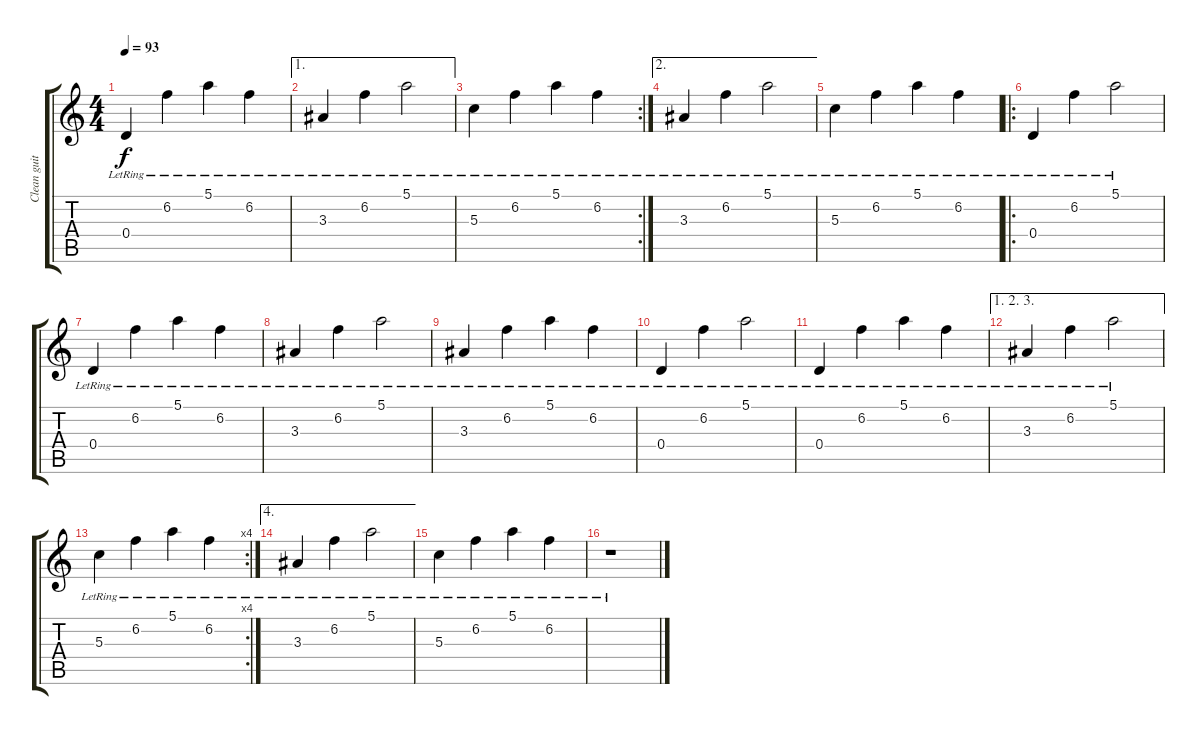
\track ("Clean guitar " "Clean guit") {instrument electricguitarjazz}
\staff {score tabs}
\tuning (E4 B3 G3 D3 A2 E2) {hide}
\ts (4 4)
\tempo 93
\clef g2
\ks c
0.4{lr}.4{dy f} 6.2{lr}.4 5.1{lr}.4 6.2{lr}.4 |
\ae 1
3.3{lr}.4 6.2{lr}.4 5.1{lr}.2 |
\rc 2
5.3{lr}.4 6.2{lr}.4 5.1{lr}.4 6.2{lr}.4 |
\ae 2
3.3{lr}.4 6.2{lr}.4 5.1{lr}.2 |
5.3{lr}.4 6.2{lr}.4 5.1{lr}.4 6.2{lr}.4 |
\ro
0.4{lr}.4 6.2{lr}.4 5.1{lr}.2 |
0.4{lr}.4 6.2{lr}.4 5.1{lr}.4 6.2{lr}.4 |
3.3{lr}.4 6.2{lr}.4 5.1{lr}.2 |
3.3{lr}.4 6.2{lr}.4 5.1{lr}.4 6.2{lr}.4 |
0.4{lr}.4 6.2{lr}.4 5.1{lr}.2 |
0.4{lr}.4 6.2{lr}.4 5.1{lr}.4 6.2{lr}.4 |
\ae (1 2 3)
3.3{lr}.4 6.2{lr}.4 5.1{lr}.2 |
\rc 4
5.3{lr}.4 6.2{lr}.4 5.1{lr}.4 6.2{lr}.4 |
\ae 4
3.3{lr}.4 6.2{lr}.4 5.1{lr}.2 |
5.3{lr}.4 6.2{lr}.4 5.1{lr}.4 6.2{lr}.4 |
r.1
